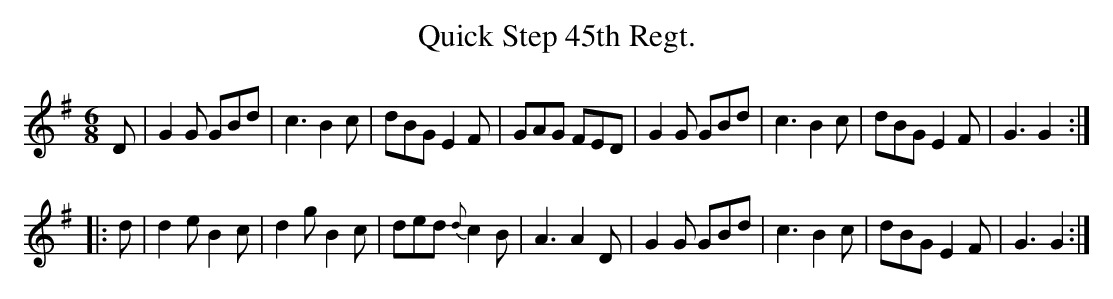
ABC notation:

X:1
T:Quick Step 45th Regt.
M:6/8
K:G major
D|\
G2G GBd| c3 B2c| dBG E2F| GAG FED|\
G2G GBd| c3 B2c| dBG E2F| G3 G2::
d|\
d2e B2c| d2g B2c| ded {d}c2B| A3 A2D|\
G2G GBd| c3 B2c| dBG E2F| G3 G2 :|
